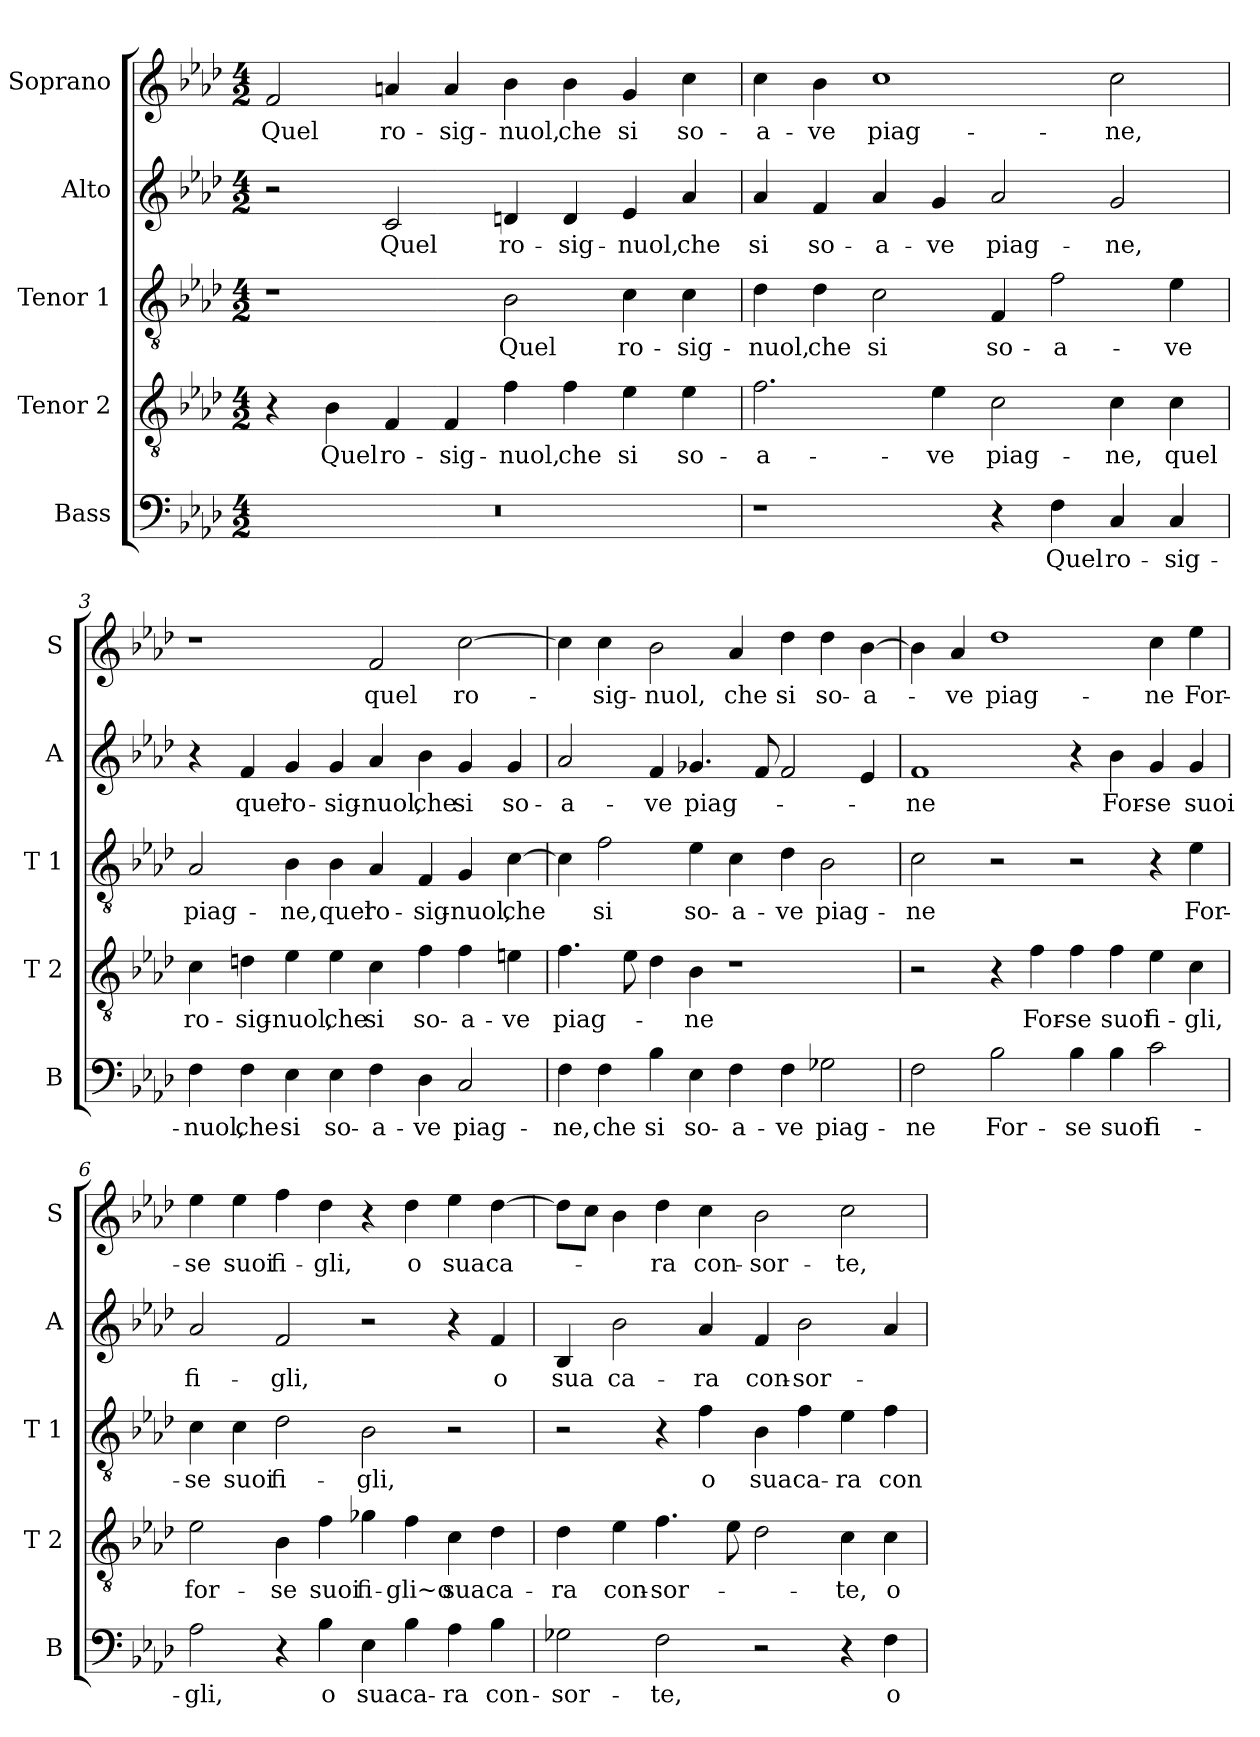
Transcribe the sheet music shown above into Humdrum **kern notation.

**kern	**text	**kern	**text	**kern	**text	**kern	**text	**kern	**text
*part5	*part5	*part4	*part4	*part3	*part3	*part2	*part2	*part1	*part1
*staff5	*staff5	*staff4	*staff4	*staff3	*staff3	*staff2	*staff2	*staff1	*staff1
*I"Bass	*	*I"Tenor 2	*	*I"Tenor 1	*	*I"Alto	*	*I"Soprano	*
*I'B	*	*I'T 2	*	*I'T 1	*	*I'A	*	*I'S	*
*clefF4	*	*clefGv2	*	*clefGv2	*	*clefG2	*	*clefG2	*
*k[b-e-a-d-]	*	*k[b-e-a-d-]	*	*k[b-e-a-d-]	*	*k[b-e-a-d-]	*	*k[b-e-a-d-]	*
*A-:	*	*A-:	*	*A-:	*	*A-:	*	*A-:	*
*M4/2	*	*M4/2	*	*M4/2	*	*M4/2	*	*M4/2	*
=1	=1	=1	=1	=1	=1	=1	=1	=1	=1
!	!	!	!	!	!	!	!	!	!LO:LY:b
0r	.	4r	.	1r	.	2r	.	2f/	Quel
!	!	!	!LO:LY:b	!	!	!	!	!	!
.	.	4B-\	Quel	.	.	.	.	.	.
!	!	!	!LO:LY:b	!	!	!	!LO:LY:b	!	!LO:LY:b
.	.	4F/	ro-	.	.	2c/	Quel	4an/	ro-
!	!	!	!LO:LY:b	!	!	!	!	!	!LO:LY:b
.	.	4F/	-sig-	.	.	.	.	4a/	-sig-
!	!	!	!LO:LY:b	!	!LO:LY:b	!	!LO:LY:b	!	!LO:LY:b
.	.	4f\	-nuol,	2B-\	Quel	4dn/	ro-	4b-\	-nuol,
!	!	!	!LO:LY:b	!	!	!	!LO:LY:b	!	!LO:LY:b
.	.	4f\	che	.	.	4d/	-sig-	4b-\	che
!	!	!	!LO:LY:b	!	!LO:LY:b	!	!LO:LY:b	!	!LO:LY:b
.	.	4e-\	si	4c\	ro-	4e-/	-nuol,	4g/	si
!	!	!	!LO:LY:b	!	!LO:LY:b	!	!LO:LY:b	!	!LO:LY:b
.	.	4e-\	so-	4c\	-sig-	4a-/	che	4cc\	so-
=2	=2	=2	=2	=2	=2	=2	=2	=2	=2
!	!	!	!LO:LY:b	!	!LO:LY:b	!	!LO:LY:b	!	!LO:LY:b
1r	.	2.f\	-a-	4d-\	-nuol,	4a-/	si	4cc\	-a-
!	!	!	!	!	!LO:LY:b	!	!LO:LY:b	!	!LO:LY:b
.	.	.	.	4d-\	che	4f/	so-	4b-\	-ve
!	!	!	!	!	!LO:LY:b	!	!LO:LY:b	!	!LO:LY:b
.	.	.	.	2c\	si	4a-/	-a-	1cc	piag-
!	!	!	!LO:LY:b	!	!	!	!LO:LY:b	!	!
.	.	4e-\	-ve	.	.	4g/	-ve	.	.
!	!	!	!LO:LY:b	!	!LO:LY:b	!	!LO:LY:b	!	!
4r	.	2c\	piag-	4F/	so-	2a-/	piag-	.	.
!	!LO:LY:b	!	!	!	!LO:LY:b	!	!	!	!
4F\	Quel	.	.	2f\	-a-	.	.	.	.
!	!LO:LY:b	!	!LO:LY:b	!	!	!	!LO:LY:b	!	!LO:LY:b
4C/	ro-	4c\	-ne,	.	.	2g/	-ne,	2cc\	-ne,
!	!LO:LY:b	!	!LO:LY:b	!	!LO:LY:b	!	!	!	!
4C/	-sig-	4c\	quel	4e-\	-ve	.	.	.	.
!!LO:LB:g=z
=3	=3	=3	=3	=3	=3	=3	=3	=3	=3
!	!LO:LY:b	!	!LO:LY:b	!	!LO:LY:b	!	!	!	!
4F\	-nuol,	4c\	ro-	2A-/	piag-	4r	.	1r	.
!	!LO:LY:b	!	!LO:LY:b	!	!	!	!LO:LY:b	!	!
4F\	che	4dn\	-sig-	.	.	4f/	quel	.	.
!	!LO:LY:b	!	!LO:LY:b	!	!LO:LY:b	!	!LO:LY:b	!	!
4E-\	si	4e-\	-nuol,	4B-\	-ne,	4g/	ro-	.	.
!	!LO:LY:b	!	!LO:LY:b	!	!LO:LY:b	!	!LO:LY:b	!	!
4E-\	so-	4e-\	che	4B-\	quel	4g/	-sig-	.	.
!	!LO:LY:b	!	!LO:LY:b	!	!LO:LY:b	!	!LO:LY:b	!	!LO:LY:b
4F\	-a-	4c\	si	4A-/	ro-	4a-/	-nuol,	2f/	quel
!	!LO:LY:b	!	!LO:LY:b	!	!LO:LY:b	!	!LO:LY:b	!	!
4D-\	-ve	4f\	so-	4F/	-sig-	4b-\	che	.	.
!	!LO:LY:b	!	!LO:LY:b	!	!LO:LY:b	!	!LO:LY:b	!	!LO:LY:b
2C/	piag-	4f\	-a-	4G/	-nuol,	4g/	si	[2cc\	ro-
!	!	!	!LO:LY:b	!	!LO:LY:b	!	!LO:LY:b	!	!
.	.	4en\	-ve	[4c\	che	4g/	so-	.	.
=4	=4	=4	=4	=4	=4	=4	=4	=4	=4
!	!LO:LY:b	!	!LO:LY:b	!	!	!	!LO:LY:b	!	!
4F\	-ne,	4.f\	piag-	4c\]	.	2a-/	-a-	4cc\]	.
!	!LO:LY:b	!	!	!	!LO:LY:b	!	!	!	!LO:LY:b
4F\	che	.	.	2f\	si	.	.	4cc\	-sig-
.	.	8e-\	.	.	.	.	.	.	.
!	!LO:LY:b	!	!	!	!	!	!LO:LY:b	!	!LO:LY:b
4B-\	si	4d-\	.	.	.	4f/	-ve	2b-\	-nuol,
!	!LO:LY:b	!	!LO:LY:b	!	!LO:LY:b	!	!LO:LY:b	!	!
4E-\	so-	4B-\	-ne	4e-\	so-	4.g-X/	piag-	.	.
!	!LO:LY:b	!	!	!	!LO:LY:b	!	!	!	!LO:LY:b
4F\	-a-	1r	.	4c\	-a-	.	.	4a-/	che
.	.	.	.	.	.	8f/	.	.	.
!	!LO:LY:b	!	!	!	!LO:LY:b	!	!	!	!LO:LY:b
4F\	-ve	.	.	4d-\	-ve	2f/	.	4dd-\	si
!	!LO:LY:b	!	!	!	!LO:LY:b	!	!	!	!LO:LY:b
2G-X\	piag-	.	.	2B-\	piag-	.	.	4dd-\	so-
!	!	!	!	!	!	!	!	!	!LO:LY:b
.	.	.	.	.	.	4e-/	.	[4b-\	-a-
=5	=5	=5	=5	=5	=5	=5	=5	=5	=5
!	!LO:LY:b	!	!	!	!LO:LY:b	!	!LO:LY:b	!	!
2F\	-ne	2r	.	2c\	-ne	1f	-ne	4b-\]	.
!	!	!	!	!	!	!	!	!	!LO:LY:b
.	.	.	.	.	.	.	.	4a-/	-ve
!	!LO:LY:b	!	!	!	!	!	!	!	!LO:LY:b
2B-\	For-	4r	.	2r	.	.	.	1dd-	piag-
!	!	!	!LO:LY:b	!	!	!	!	!	!
.	.	4f\	For-	.	.	.	.	.	.
!	!LO:LY:b	!	!LO:LY:b	!	!	!	!	!	!
4B-\	-se	4f\	-se	2r	.	4r	.	.	.
!	!LO:LY:b	!	!LO:LY:b	!	!	!	!LO:LY:b	!	!
4B-\	suoi	4f\	suoi	.	.	4b-\	For-	.	.
!	!LO:LY:b	!	!LO:LY:b	!	!	!	!LO:LY:b	!	!LO:LY:b
2c\	fi-	4e-\	fi-	4r	.	4g/	-se	4cc\	-ne
!	!	!	!LO:LY:b	!	!LO:LY:b	!	!LO:LY:b	!	!LO:LY:b
.	.	4c\	-gli,	4e-\	For-	4g/	suoi	4ee-\	For-
!!LO:LB:g=z
=6	=6	=6	=6	=6	=6	=6	=6	=6	=6
!	!LO:LY:b	!	!LO:LY:b	!	!LO:LY:b	!	!LO:LY:b	!	!LO:LY:b
2A-\	-gli,	2e-\	for-	4c\	-se	2a-/	fi-	4ee-\	-se
!	!	!	!	!	!LO:LY:b	!	!	!	!LO:LY:b
.	.	.	.	4c\	suoi	.	.	4ee-\	suoi
!	!	!	!LO:LY:b	!	!LO:LY:b	!	!LO:LY:b	!	!LO:LY:b
4r	.	4B-\	-se	2d-\	fi-	2f/	-gli,	4ff\	fi-
!	!LO:LY:b	!	!LO:LY:b	!	!	!	!	!	!LO:LY:b
4B-\	o	4f\	suoi	.	.	.	.	4dd-\	-gli,
!	!LO:LY:b	!	!LO:LY:b	!	!LO:LY:b	!	!	!	!
4E-\	sua	4g-X\	fi-	2B-\	-gli,	2r	.	4r	.
!	!LO:LY:b	!	!LO:LY:b	!	!	!	!	!	!LO:LY:b
4B-\	ca-	4f\	-gli~o	.	.	.	.	4dd-\	o
!	!LO:LY:b	!	!LO:LY:b	!	!	!	!	!	!LO:LY:b
4A-\	-ra	4c\	sua	2r	.	4r	.	4ee-\	sua
!	!LO:LY:b	!	!LO:LY:b	!	!	!	!LO:LY:b	!	!LO:LY:b
4B-\	con-	4d-\	ca-	.	.	4f/	o	[4dd-\	ca-
=7	=7	=7	=7	=7	=7	=7	=7	=7	=7
!	!LO:LY:b	!	!LO:LY:b	!	!	!	!LO:LY:b	!	!
2G-X\	-sor-	4d-\	-ra	2r	.	4B-/	sua	8dd-\L]	.
.	.	.	.	.	.	.	.	8cc\J	.
!	!	!	!LO:LY:b	!	!	!	!LO:LY:b	!	!
.	.	4e-\	con-	.	.	2b-\	ca-	4b-\	.
!	!LO:LY:b	!	!LO:LY:b	!	!	!	!	!	!LO:LY:b
2F\	-te,	4.f\	-sor-	4r	.	.	.	4dd-\	-ra
!	!	!	!	!	!LO:LY:b	!	!LO:LY:b	!	!LO:LY:b
.	.	.	.	4f\	o	4a-/	-ra	4cc\	con-
.	.	8e-\	.	.	.	.	.	.	.
!	!	!	!	!	!LO:LY:b	!	!LO:LY:b	!	!LO:LY:b
2r	.	2d-\	.	4B-\	sua	4f/	con-	2b-\	-sor-
!	!	!	!	!	!LO:LY:b	!	!LO:LY:b	!	!
.	.	.	.	4f\	ca-	2b-\	-sor-	.	.
!	!	!	!LO:LY:b	!	!LO:LY:b	!	!	!	!LO:LY:b
4r	.	4c\	-te,	4e-\	-ra	.	.	2cc\	-te,
!	!LO:LY:b	!	!LO:LY:b	!	!LO:LY:b	!	!	!	!
4F\	o	4c\	o	4f\	con-	4a-/	.	.	.
=	=	=	=	=	=	=	=	=	=
*-	*-	*-	*-	*-	*-	*-	*-	*-	*-
